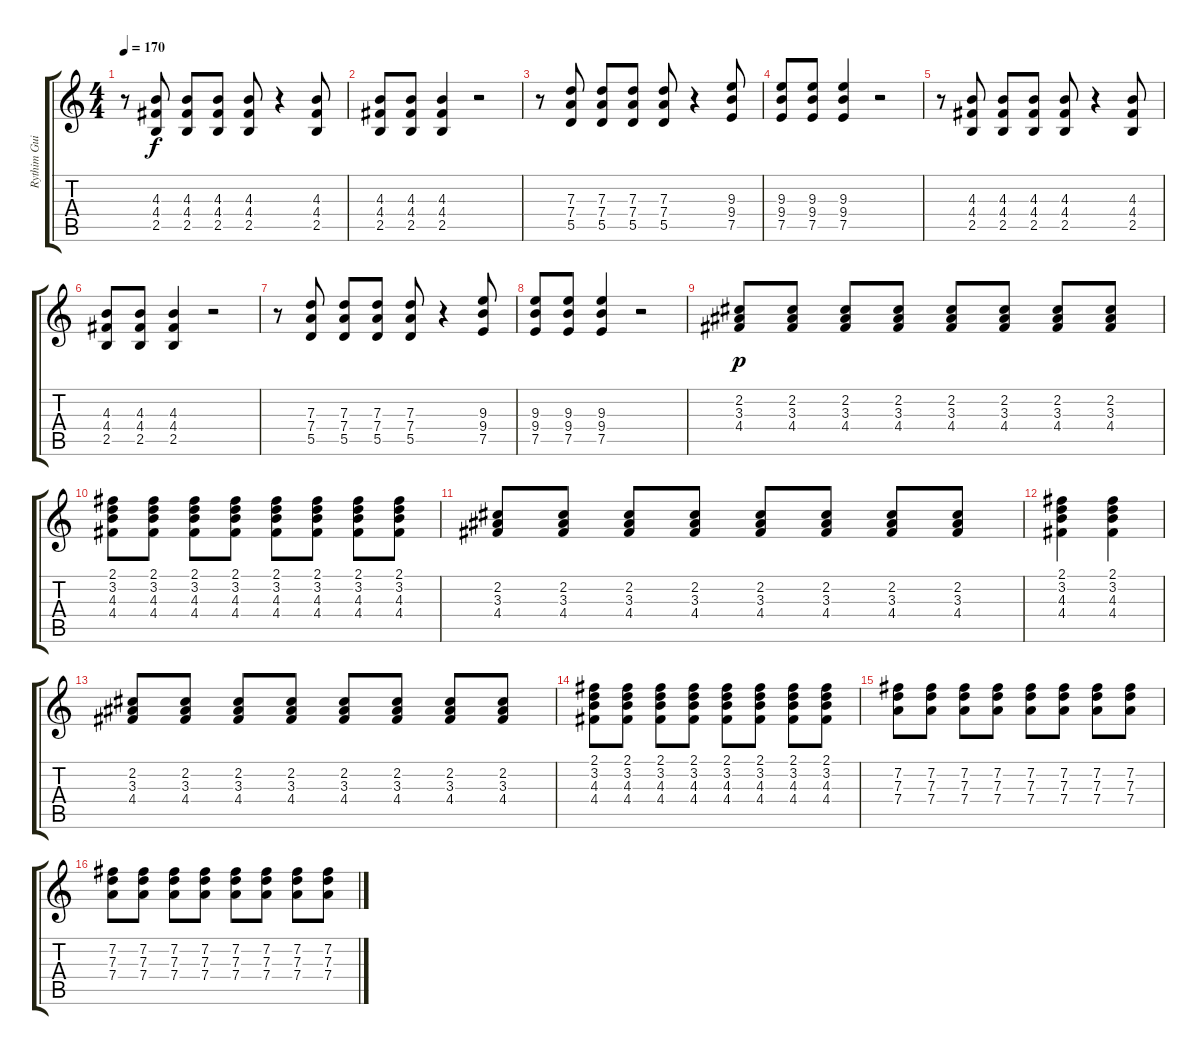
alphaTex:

\track ("Rythim Guitar" "Rythim Gui") {instrument overdrivenguitar}
\staff {score tabs}
\tuning (E4 B3 G3 D3 A2 E2) {hide}
\ts (4 4)
\tempo 170
\clef g2
\ks c
r.8{dy f} (4.3 4.4 2.5).8 (4.3 4.4 2.5).8 (4.3 4.4 2.5).8 (4.3 4.4 2.5).8 r.4 (4.3 4.4 2.5).8 |
(4.3 4.4 2.5).8 (4.3 4.4 2.5).8 (4.3 4.4 2.5).4 r.2 |
r.8 (7.3 7.4 5.5).8 (7.3 7.4 5.5).8 (7.3 7.4 5.5).8 (7.3 7.4 5.5).8 r.4 (9.3 9.4 7.5).8 |
(9.3 9.4 7.5).8 (9.3 9.4 7.5).8 (9.3 9.4 7.5).4 r.2 |
r.8 (4.3 4.4 2.5).8 (4.3 4.4 2.5).8 (4.3 4.4 2.5).8 (4.3 4.4 2.5).8 r.4 (4.3 4.4 2.5).8 |
(4.3 4.4 2.5).8 (4.3 4.4 2.5).8 (4.3 4.4 2.5).4 r.2 |
r.8 (7.3 7.4 5.5).8 (7.3 7.4 5.5).8 (7.3 7.4 5.5).8 (7.3 7.4 5.5).8 r.4 (9.3 9.4 7.5).8 |
(9.3 9.4 7.5).8 (9.3 9.4 7.5).8 (9.3 9.4 7.5).4 r.2 |
(2.2 3.3 4.4).8{dy p} (2.2 3.3 4.4).8 (2.2 3.3 4.4).8 (2.2 3.3 4.4).8 (2.2 3.3 4.4).8 (2.2 3.3 4.4).8 (2.2 3.3 4.4).8 (2.2 3.3 4.4).8 |
(2.1 3.2 4.3 4.4).8 (2.1 3.2 4.3 4.4).8 (2.1 3.2 4.3 4.4).8 (2.1 3.2 4.3 4.4).8 (2.1 3.2 4.3 4.4).8 (2.1 3.2 4.3 4.4).8 (2.1 3.2 4.3 4.4).8 (2.1 3.2 4.3 4.4).8 |
(2.2 3.3 4.4).8 (2.2 3.3 4.4).8 (2.2 3.3 4.4).8 (2.2 3.3 4.4).8 (2.2 3.3 4.4).8 (2.2 3.3 4.4).8 (2.2 3.3 4.4).8 (2.2 3.3 4.4).8 |
(2.1 3.2 4.3 4.4).4 (2.1 3.2 4.3 4.4).4 |
(2.2 3.3 4.4).8 (2.2 3.3 4.4).8 (2.2 3.3 4.4).8 (2.2 3.3 4.4).8 (2.2 3.3 4.4).8 (2.2 3.3 4.4).8 (2.2 3.3 4.4).8 (2.2 3.3 4.4).8 |
(2.1 3.2 4.3 4.4).8 (2.1 3.2 4.3 4.4).8 (2.1 3.2 4.3 4.4).8 (2.1 3.2 4.3 4.4).8 (2.1 3.2 4.3 4.4).8 (2.1 3.2 4.3 4.4).8 (2.1 3.2 4.3 4.4).8 (2.1 3.2 4.3 4.4).8 |
(7.2 7.3 7.4).8 (7.2 7.3 7.4).8 (7.2 7.3 7.4).8 (7.2 7.3 7.4).8 (7.2 7.3 7.4).8 (7.2 7.3 7.4).8 (7.2 7.3 7.4).8 (7.2 7.3 7.4).8 |
(7.2 7.3 7.4).8 (7.2 7.3 7.4).8 (7.2 7.3 7.4).8 (7.2 7.3 7.4).8 (7.2 7.3 7.4).8 (7.2 7.3 7.4).8 (7.2 7.3 7.4).8 (7.2 7.3 7.4).8
